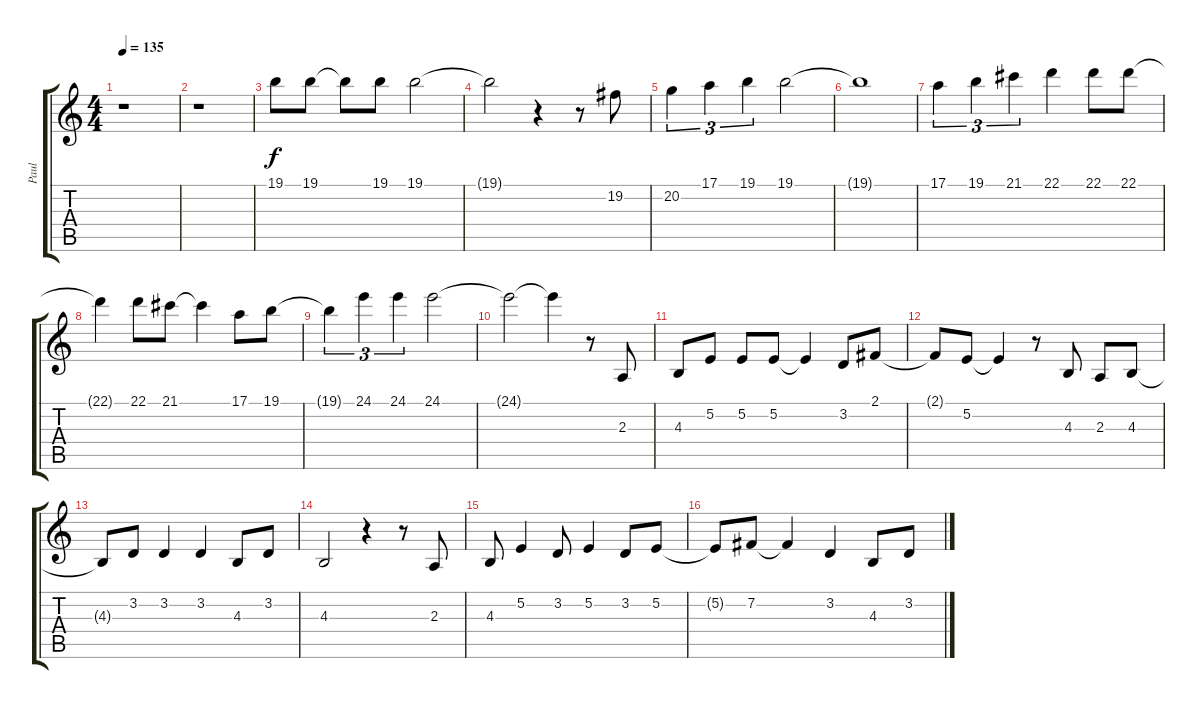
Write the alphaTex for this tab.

\track ("Paul" "Paul") {instrument clarinet}
\staff {score tabs}
\tuning (E4 B3 G3 D3 A2 E2) {hide}
\ts (4 4)
\tempo 135
\clef g2
\ks c
r.1{dy f} |
r.1 |
19.1.8{volume 16 instrument whistle} 19.1.8 19.1{t}.8 19.1.8 19.1.2 |
19.1{t}.2 r.4 r.8 19.2.8 |
20.2.4{tu (3 2)} 17.1.4{tu (3 2)} 19.1.4{tu (3 2)} 19.1.2 |
19.1{t}.1 |
17.1.4{tu (3 2)} 19.1.4{tu (3 2)} 21.1.4{tu (3 2)} 22.1.4 22.1.8 22.1.8 |
22.1{t}.4 22.1.8 21.1.8 21.1{t}.4 17.1.8 19.1.8 |
19.1{t}.4{tu (3 2)} 24.1.4{tu (3 2)} 24.1.4{tu (3 2)} 24.1.2 |
24.1{t}.2 24.1{t}.4 r.8 2.3.8{instrument clarinet} |
4.3.8 5.2.8 5.2.8 5.2.8 5.2{t}.4 3.2.8 2.1.8 |
2.1{t}.8 5.2.8 5.2{t}.4 r.8 4.3.8 2.3.8 4.3.8 |
4.3{t}.8 3.2.8 3.2.4 3.2.4 4.3.8 3.2.8 |
4.3.2 r.4 r.8 2.3.8 |
4.3.8 5.2.4 3.2.8 5.2.4 3.2.8 5.2.8 |
5.2{t}.8 7.2.8 7.2{t}.4 3.2.4 4.3.8 3.2.8
